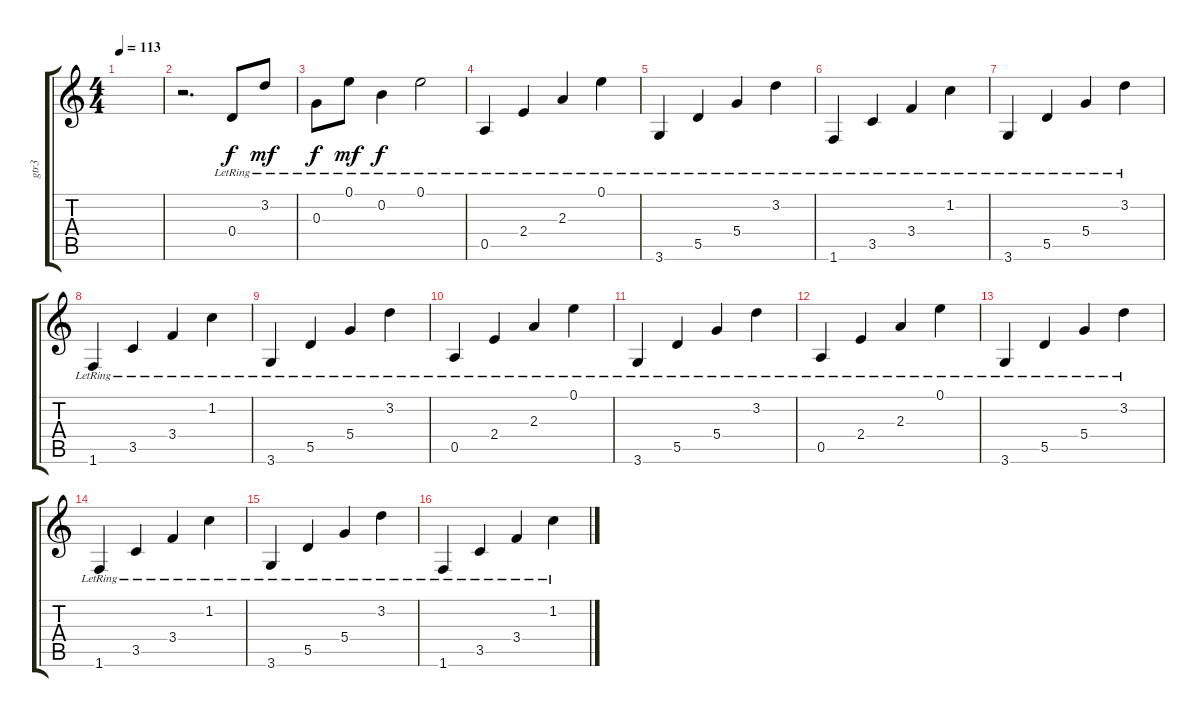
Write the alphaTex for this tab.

\track ("gtr3" "gtr3") {instrument acousticguitarsteel}
\staff {score tabs}
\tuning (E4 B3 G3 D3 A2 E2) {hide}
\ts (4 4)
\tempo 113
\clef g2
\ks c
|
r.2{d} 0.4{lr}.8 3.2{lr}.8{dy mf} |
0.3{lr}.8{dy f} 0.1{lr}.8{dy mf} 0.2{lr}.4{dy f} 0.1{lr}.2 |
0.5{lr}.4 2.4{lr}.4 2.3{lr}.4 0.1{lr}.4 |
3.6{lr}.4 5.5{lr}.4 5.4{lr}.4 3.2{lr}.4 |
1.6{lr}.4 3.5{lr}.4 3.4{lr}.4 1.2{lr}.4 |
3.6{lr}.4 5.5{lr}.4 5.4{lr}.4 3.2{lr}.4 |
1.6{lr}.4 3.5{lr}.4 3.4{lr}.4 1.2{lr}.4 |
3.6{lr}.4 5.5{lr}.4 5.4{lr}.4 3.2{lr}.4 |
0.5{lr}.4 2.4{lr}.4 2.3{lr}.4 0.1{lr}.4 |
3.6{lr}.4 5.5{lr}.4 5.4{lr}.4 3.2{lr}.4 |
0.5{lr}.4 2.4{lr}.4 2.3{lr}.4 0.1{lr}.4 |
3.6{lr}.4 5.5{lr}.4 5.4{lr}.4 3.2{lr}.4 |
1.6{lr}.4 3.5{lr}.4 3.4{lr}.4 1.2{lr}.4 |
3.6{lr}.4 5.5{lr}.4 5.4{lr}.4 3.2{lr}.4 |
1.6{lr}.4 3.5{lr}.4 3.4{lr}.4 1.2{lr}.4
